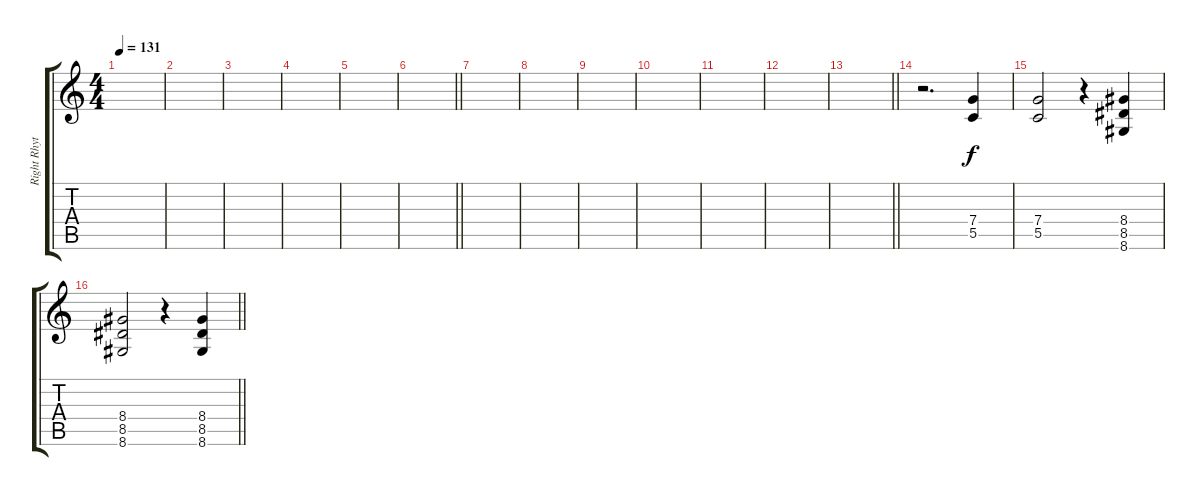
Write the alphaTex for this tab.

\track ("Right Rhythm" "Right Rhyt") {instrument distortionguitar}
\staff {score tabs}
\tuning (D4 A3 F3 C3 G2 C2) {hide}
\ts (4 4)
\tempo 131
\clef g2
\ks c
|
|
|
|
|
\barLineRight lightlight
|
\section ("" "")
|
|
|
|
|
|
\barLineRight lightlight
|
\section ("" "")
r.2{d} (7.4 5.5).4{volume 16} |
(7.4 5.5).2 r.4 (8.4 8.5 8.6).4 |
\barLineRight lightlight
(8.4 8.5 8.6).2 r.4 (8.4 8.5 8.6).4
